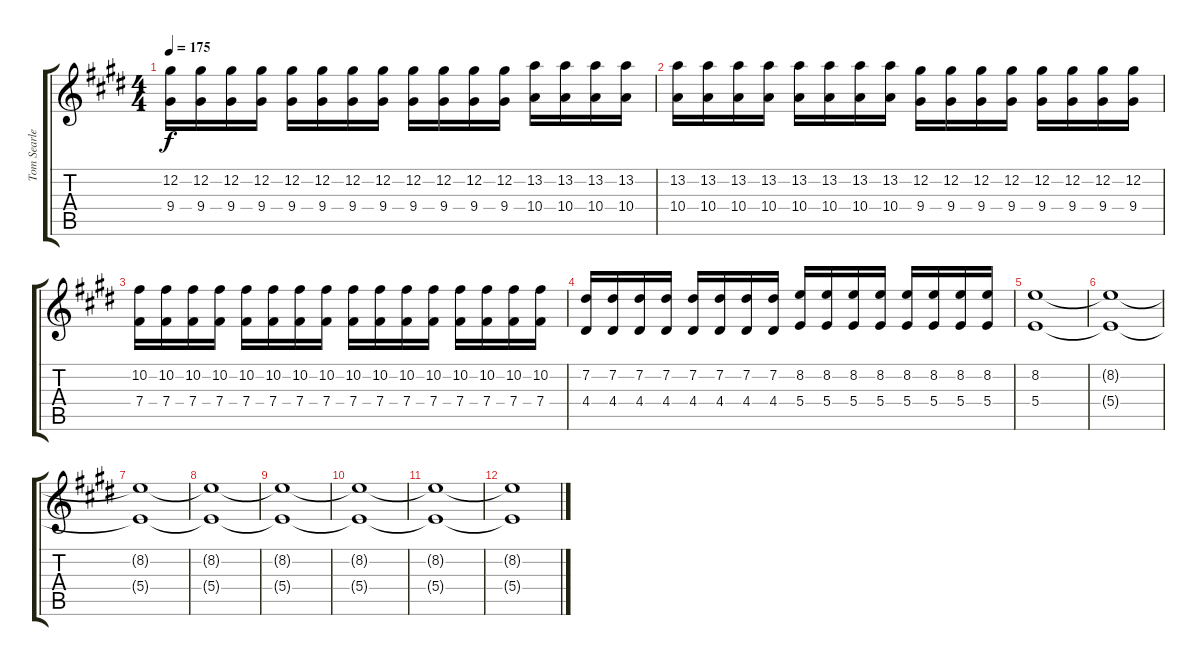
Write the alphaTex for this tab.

\track ("Tom Searle (Left)" "Tom Searle") {instrument distortionguitar}
\staff {score tabs}
\tuning (Db4 Ab3 E3 B2 Gb2 B1) {hide}
\ts (4 4)
\tempo 175
\clef g2
\ks e
(12.2 9.4).16{dy f} (12.2 9.4).16 (12.2 9.4).16 (12.2 9.4).16 (12.2 9.4).16 (12.2 9.4).16 (12.2 9.4).16 (12.2 9.4).16 (12.2 9.4).16 (12.2 9.4).16 (12.2 9.4).16 (12.2 9.4).16 (13.2 10.4).16 (13.2 10.4).16 (13.2 10.4).16 (13.2 10.4).16 |
(13.2 10.4).16 (13.2 10.4).16 (13.2 10.4).16 (13.2 10.4).16 (13.2 10.4).16 (13.2 10.4).16 (13.2 10.4).16 (13.2 10.4).16 (12.2 9.4).16 (12.2 9.4).16 (12.2 9.4).16 (12.2 9.4).16 (12.2 9.4).16 (12.2 9.4).16 (12.2 9.4).16 (12.2 9.4).16 |
(10.2 7.4).16 (10.2 7.4).16 (10.2 7.4).16 (10.2 7.4).16 (10.2 7.4).16 (10.2 7.4).16 (10.2 7.4).16 (10.2 7.4).16 (10.2 7.4).16 (10.2 7.4).16 (10.2 7.4).16 (10.2 7.4).16 (10.2 7.4).16 (10.2 7.4).16 (10.2 7.4).16 (10.2 7.4).16 |
(7.2 4.4).16 (7.2 4.4).16 (7.2 4.4).16 (7.2 4.4).16 (7.2 4.4).16 (7.2 4.4).16 (7.2 4.4).16 (7.2 4.4).16 (8.2 5.4).16 (8.2 5.4).16 (8.2 5.4).16 (8.2 5.4).16 (8.2 5.4).16 (8.2 5.4).16 (8.2 5.4).16 (8.2 5.4).16 |
(8.2 5.4).1 |
(8.2{t} 5.4{t}).1 |
(8.2{t} 5.4{t}).1 |
(8.2{t} 5.4{t}).1{volume 0} |
(8.2{t} 5.4{t}).1 |
(8.2{t} 5.4{t}).1 |
(8.2{t} 5.4{t}).1 |
(8.2{t} 5.4{t}).1
